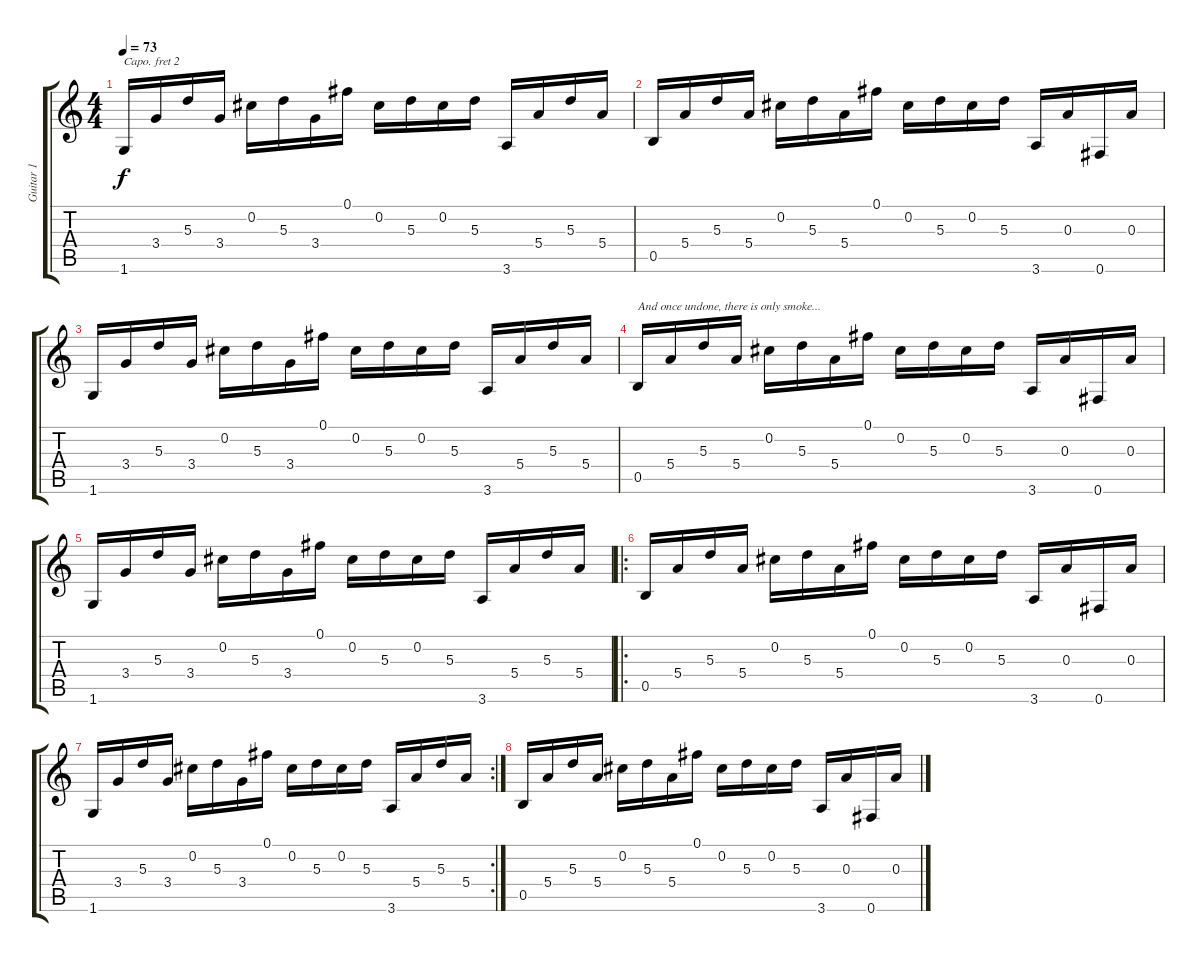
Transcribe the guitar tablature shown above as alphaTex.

\track ("Guitar 1" "Guitar 1") {instrument electricguitarjazz}
\staff {score tabs}
\capo 2
\tuning (E4 B3 G3 D3 A2 E2) {hide}
\ts (4 4)
\tempo 73
\clef g2
\ks c
1.6.16{dy f} 3.4.16 5.3.16 3.4.16 0.2.16 5.3.16 3.4.16 0.1.16 0.2.16 5.3.16 0.2.16 5.3.16 3.6.16 5.4.16 5.3.16 5.4.16 |
0.5.16 5.4.16 5.3.16 5.4.16 0.2.16 5.3.16 5.4.16 0.1.16 0.2.16 5.3.16 0.2.16 5.3.16 3.6.16 0.3.16 0.6.16 0.3.16 |
1.6.16 3.4.16 5.3.16 3.4.16 0.2.16 5.3.16 3.4.16 0.1.16 0.2.16 5.3.16 0.2.16 5.3.16 3.6.16 5.4.16 5.3.16 5.4.16 |
0.5.16{txt "And once undone, there is only smoke..."} 5.4.16 5.3.16 5.4.16 0.2.16 5.3.16 5.4.16 0.1.16 0.2.16 5.3.16 0.2.16 5.3.16 3.6.16 0.3.16 0.6.16 0.3.16 |
1.6.16 3.4.16 5.3.16 3.4.16 0.2.16 5.3.16 3.4.16 0.1.16 0.2.16 5.3.16 0.2.16 5.3.16 3.6.16 5.4.16 5.3.16 5.4.16 |
\ro
0.5.16 5.4.16 5.3.16 5.4.16 0.2.16 5.3.16 5.4.16 0.1.16 0.2.16 5.3.16 0.2.16 5.3.16 3.6.16 0.3.16 0.6.16 0.3.16 |
\rc 2
1.6.16 3.4.16 5.3.16 3.4.16 0.2.16 5.3.16 3.4.16 0.1.16 0.2.16 5.3.16 0.2.16 5.3.16 3.6.16 5.4.16 5.3.16 5.4.16 |
0.5.16 5.4.16 5.3.16 5.4.16 0.2.16 5.3.16 5.4.16 0.1.16 0.2.16 5.3.16 0.2.16 5.3.16 3.6.16 0.3.16 0.6.16 0.3.16
